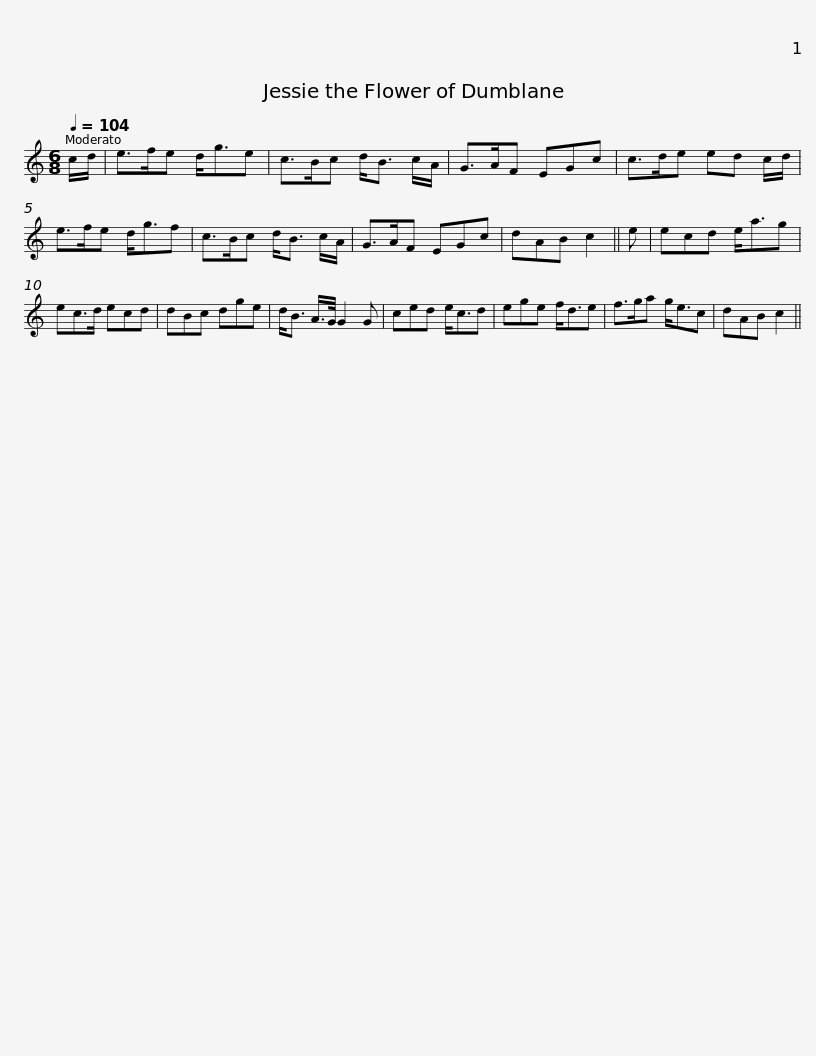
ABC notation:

X:1
L:1/8
Q:1/4=104
M:6/8
I:linebreak $
K:C
V:1 treble
V:1
 c/d/ | e>fe d<ge | c>Bc d<B c/A/ | G>AF EGc | c>de ed c/d/ | %5
 e>fe d<gf | c>Bc d<B c/A/ |$ G>AF EGc | dAB c2 || e | %10
 ecd e<ag | ec>d ecd | dBc dge | d<B A/>G/ G2 G | ced e<cd |$ %15
 ege f<de | f>ga g<ec | dAB c2 || %18
